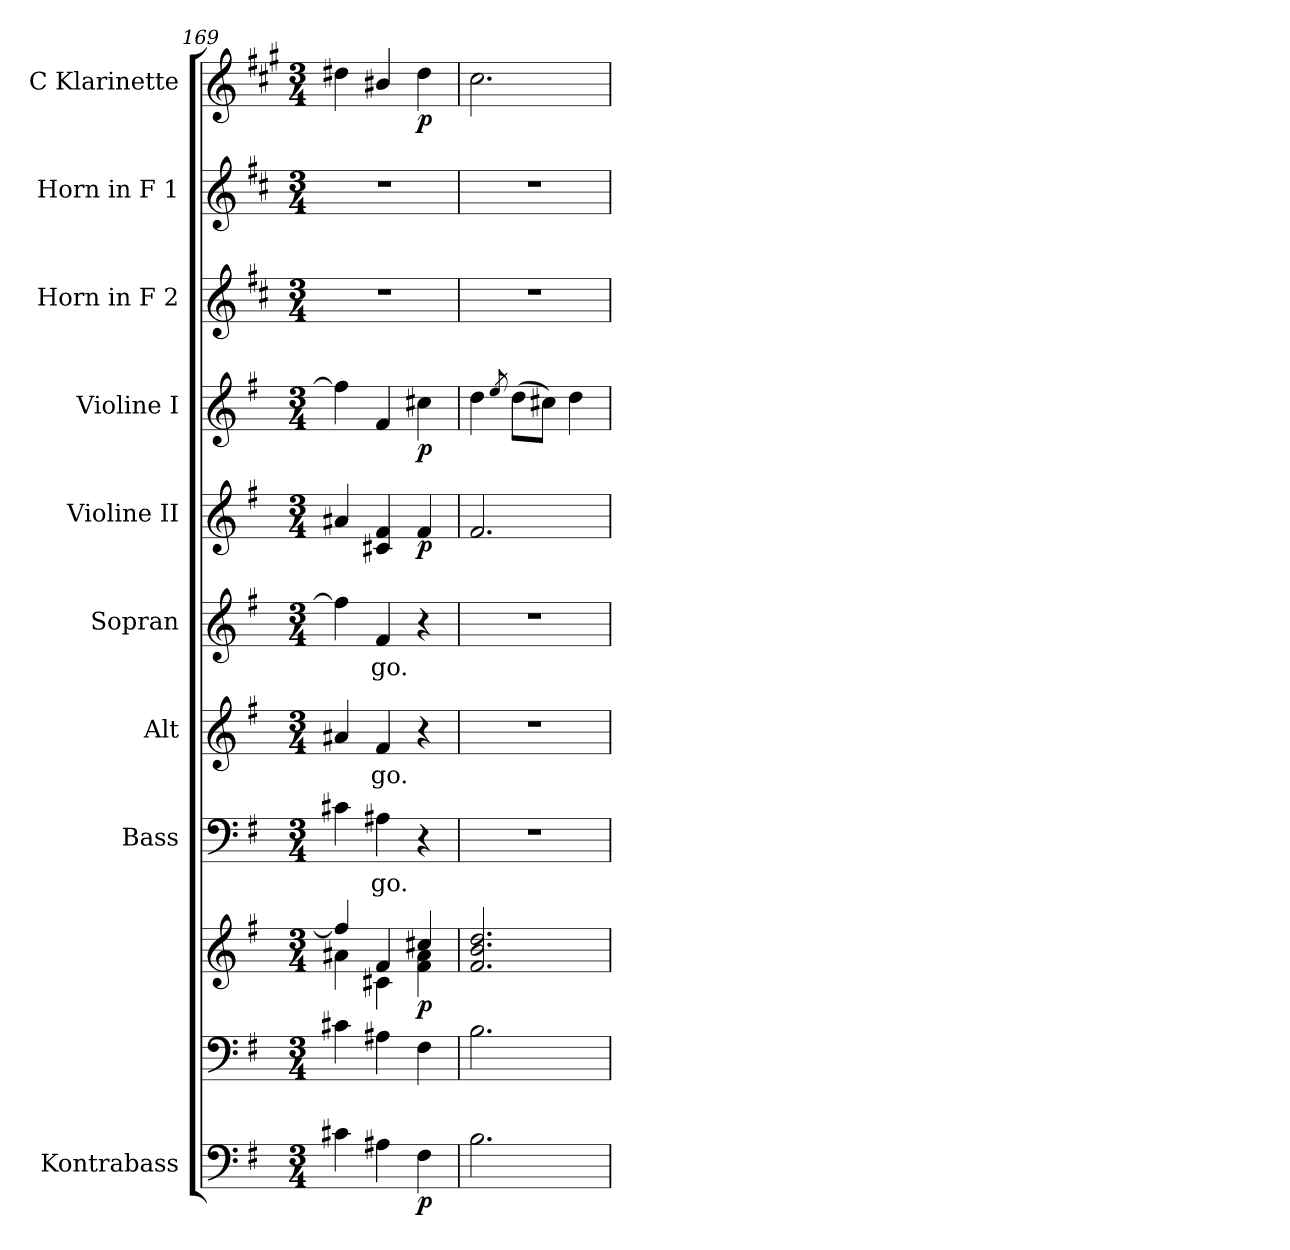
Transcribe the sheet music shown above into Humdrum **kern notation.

**kern	**dynam	**kern	**kern	**dynam	**kern	**text	**kern	**text	**kern	**text	**kern	**dynam	**kern	**dynam	**kern	**kern	**kern	**dynam
*part10	*part10	*part9	*part9	*part9	*part8	*part8	*part7	*part7	*part6	*part6	*part5	*part5	*part4	*part4	*part3	*part2	*part1	*part1
*staff11	*staff11	*staff10	*staff9	*staff9/10	*staff8	*staff8	*staff7	*staff7	*staff6	*staff6	*staff5	*staff5	*staff4	*staff4	*staff3	*staff2	*staff1	*staff1
*I"Kontrabass	*	*	*	*	*I"Bass	*	*I"Alt	*	*I"Sopran	*	*I"Violine II	*	*I"Violine I	*	*I"Horn in F 2	*I"Horn in F 1	*I"C Klarinette	*
*I'Kb.	*	*	*	*	*I'B.	*	*I'A.	*	*I'S.	*	*I'Vl. II	*	*I'Vl. I	*	*	*	*I'Kl.	*
*clefF4	*	*clefF4	*clefG2	*	*clefF4	*	*clefG2	*	*clefG2	*	*clefG2	*	*clefG2	*	*clefG2	*clefG2	*clefG2	*
*ITrd7c12	*	*	*	*	*	*	*	*	*	*	*	*	*	*	*ITrd4c7	*ITrd4c7	*ITrd1c2	*
*k[f#]	*	*k[f#]	*k[f#]	*	*k[f#]	*	*k[f#]	*	*k[f#]	*	*k[f#]	*	*k[f#]	*	*k[f#]	*k[f#]	*k[f#]	*
*G:	*	*G:	*G:	*	*G:	*	*G:	*	*G:	*	*G:	*	*G:	*	*G:	*G:	*G:	*
*M3/4	*	*M3/4	*M3/4	*	*M3/4	*	*M3/4	*	*M3/4	*	*M3/4	*	*M3/4	*	*M3/4	*M3/4	*M3/4	*
=169	=169	=169	=169	=169	=169	=169	=169	=169	=169	=169	=169	=169	=169	=169	=169	=169	=169	=169
*	*	*	*^	*	*	*	*	*	*	*	*	*	*	*	*	*	*	*
4C#X\	.	4c#X\	4ff#/]	4a#X\	.	4c#X\	.	4a#X/	.	4ff#\]	.	4a#X/	.	4ff#\]	.	2.r	2.r	4cc#X\	.
!	!	!	!	!	!	!	!LO:LY:b	!	!LO:LY:b	!	!LO:LY:b	!	!	!	!	!	!	!	!
4AA#X\	.	4A#X\	4f#/	4c#X\	.	4A#X\	-go.	4f#/	-go.	4f#/	-go.	4c#X/ 4f#/	.	4f#/	.	.	.	4a#X/	.
!	!LO:DY:b	!	!	!	!LO:DY:b	!	!	!	!	!	!	!	!LO:DY:b	!	!LO:DY:b	!	!	!	!LO:DY:b
4FF#\	p	4F#\	4cc#X/	4f#\ 4a#\	p	4r	.	4r	.	4r	.	4f#/	p	4cc#X\	p	.	.	4cc#\	p
*	*	*	*v	*v	*	*	*	*	*	*	*	*	*	*	*	*	*	*	*
=170	=170	=170	=170	=170	=170	=170	=170	=170	=170	=170	=170	=170	=170	=170	=170	=170	=170	=170
2.BB\	.	2.B\	2.f#/ 2.b/ 2.dd/	.	2.r	.	2.r	.	2.r	.	2.f#/	.	4dd\	.	2.r	2.r	2.b\	.
.	.	.	.	.	.	.	.	.	.	.	.	.	8qee/	.	.	.	.	.
.	.	.	.	.	.	.	.	.	.	.	.	.	(>8dd\L	.	.	.	.	.
.	.	.	.	.	.	.	.	.	.	.	.	.	8cc#X\J)	.	.	.	.	.
.	.	.	.	.	.	.	.	.	.	.	.	.	4dd\	.	.	.	.	.
=	=	=	=	=	=	=	=	=	=	=	=	=	=	=	=	=	=	=
*-	*-	*-	*-	*-	*-	*-	*-	*-	*-	*-	*-	*-	*-	*-	*-	*-	*-	*-
